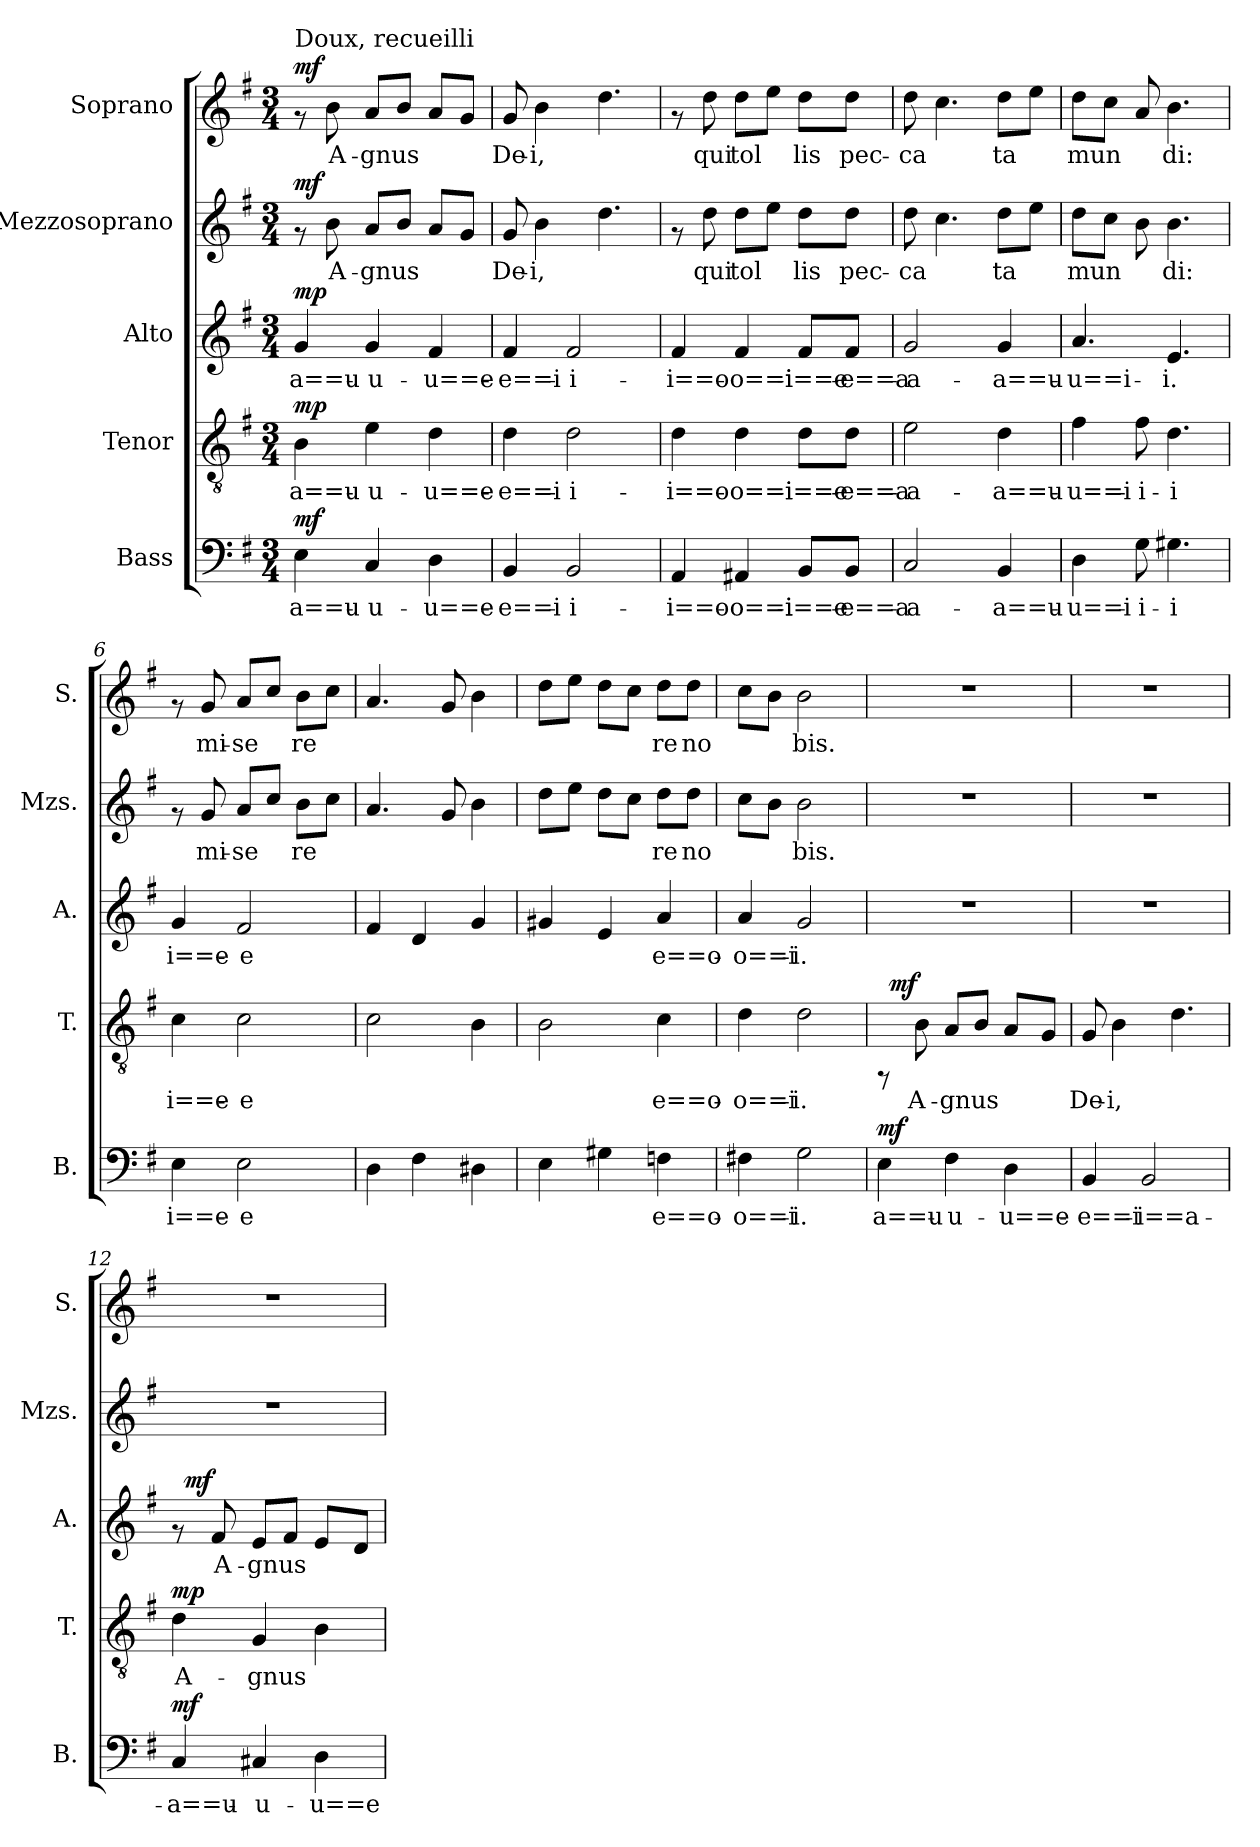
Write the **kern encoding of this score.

**kern	**text	**dynam	**kern	**text	**dynam	**kern	**text	**dynam	**kern	**text	**dynam	**kern	**text	**dynam
*part5	*part5	*part5	*part4	*part4	*part4	*part3	*part3	*part3	*part2	*part2	*part2	*part1	*part1	*part1
*staff5	*staff5	*staff5	*staff4	*staff4	*staff4	*staff3	*staff3	*staff3	*staff2	*staff2	*staff2	*staff1	*staff1	*staff1
*I"Bass	*	*	*I"Tenor	*	*	*I"Alto	*	*	*I"Mezzosoprano	*	*	*I"Soprano	*	*
*I'B.	*	*	*I'T.	*	*	*I'A.	*	*	*I'Mzs.	*	*	*I'S.	*	*
!!LO:PB:g=z
*stria5	*	*	*stria5	*	*	*stria5	*	*	*stria5	*	*	*stria5	*	*
*clefF4	*	*	*clefGv2	*	*	*clefG2	*	*	*clefG2	*	*	*clefG2	*	*
*k[f#]	*	*	*k[f#]	*	*	*k[f#]	*	*	*k[f#]	*	*	*k[f#]	*	*
*G:	*	*	*G:	*	*	*G:	*	*	*G:	*	*	*G:	*	*
*M3/4	*	*	*M3/4	*	*	*M3/4	*	*	*M3/4	*	*	*M3/4	*	*
*MM50	*	*	*MM50	*	*	*MM50	*	*	*MM50	*	*	*MM50	*	*
=1	=1	=1	=1	=1	=1	=1	=1	=1	=1	=1	=1	=1	=1	=1
!	!	!	!	!	!	!	!	!	!	!	!	!LO:TX:a:t=Doux, recueilli	!	!
!	!LO:LY:b:cj	!LO:DY:a	!	!LO:LY:b:cj	!LO:DY:a	!	!LO:LY:b:cj	!LO:DY:a	!	!	!LO:DY:a	!	!	!LO:DY:a
4E\	a==u-	mf	4B\	a==u-	mp	4g/	a==u-	mp	8rf	.	mf	8rf	.	mf
!	!	!	!	!	!	!	!	!	!	!LO:LY:b:cj	!	!	!LO:LY:b:cj	!
.	.	.	.	.	.	.	.	.	8b\	A-	.	8b\	A-	.
!	!LO:LY:b:cj	!	!	!LO:LY:b:cj	!	!	!LO:LY:b:cj	!	!	!LO:LY:b:cj	!	!	!LO:LY:b:cj	!
4C/	-u-	.	4e\	-u-	.	4g/	-u-	.	8a/L	-gnus	.	8a/L	-gnus	.
!	!	!	!	!	!	!	!	!	!	!LO:LY:b:cj	!	!	!LO:LY:b:cj	!
.	.	.	.	.	.	.	.	.	8b/J	.	.	8b/J	.	.
!	!LO:LY:b:cj	!	!	!LO:LY:b:cj	!	!	!LO:LY:b:cj	!	!	!LO:LY:b:cj	!	!	!LO:LY:b:cj	!
4D\	-u==e-	.	4d\	-u==e-	.	4f#/	-u==e-	.	8a/L	.	.	8a/L	.	.
!	!	!	!	!	!	!	!	!	!	!LO:LY:b:cj	!	!	!LO:LY:b:cj	!
.	.	.	.	.	.	.	.	.	8g/J	.	.	8g/J	.	.
=2	=2	=2	=2	=2	=2	=2	=2	=2	=2	=2	=2	=2	=2	=2
!	!LO:LY:b:cj	!	!	!LO:LY:b:cj	!	!	!LO:LY:b:cj	!	!	!LO:LY:b:cj	!	!	!LO:LY:b:cj	!
4BB/	-e==i-	.	4d\	-e==i-	.	4f#/	-e==i-	.	8g/	De-	.	8g/	De-	.
!	!	!	!	!	!	!	!	!	!	!LO:LY:b:cj	!	!	!LO:LY:b:cj	!
.	.	.	.	.	.	.	.	.	4b\	-i,	.	4b\	-i,	.
!	!LO:LY:b:cj	!	!	!LO:LY:b:cj	!	!	!LO:LY:b:cj	!	!	!	!	!	!	!
2BB/	-i-	.	2d\	-i-	.	2f#/	-i-	.	.	.	.	.	.	.
!	!	!	!	!	!	!	!	!	!	!LO:LY:b:cj	!	!	!LO:LY:b:cj	!
.	.	.	.	.	.	.	.	.	4.dd\	.	.	4.dd\	.	.
=3	=3	=3	=3	=3	=3	=3	=3	=3	=3	=3	=3	=3	=3	=3
!	!LO:LY:b:cj	!	!	!LO:LY:b:cj	!	!	!LO:LY:b:cj	!	!	!	!	!	!	!
4AA/	-i==o-	.	4d\	-i==o-	.	4f#/	-i==o-	.	8rf	.	.	8rf	.	.
!	!	!	!	!	!	!	!	!	!	!LO:LY:b:cj	!	!	!LO:LY:b:cj	!
.	.	.	.	.	.	.	.	.	8dd\	qui	.	8dd\	qui	.
!	!LO:LY:b:cj	!	!	!LO:LY:b:cj	!	!	!LO:LY:b:cj	!	!	!LO:LY:b:cj	!	!	!LO:LY:b:cj	!
4AA#X/	-o==i-	.	4d\	-o==i-	.	4f#/	-o==i-	.	8dd\L	tol-	.	8dd\L	tol-	.
!	!	!	!	!	!	!	!	!	!	!LO:LY:b:cj	!	!	!LO:LY:b:cj	!
.	.	.	.	.	.	.	.	.	8ee\J	--	.	8ee\J	--	.
!	!LO:LY:b:cj	!	!	!LO:LY:b:cj	!	!	!LO:LY:b:cj	!	!	!LO:LY:b:cj	!	!	!LO:LY:b:cj	!
8BB/L	-i==e-	.	8d\L	-i==e-	.	8f#/L	-i==e-	.	8dd\L	-lis	.	8dd\L	-lis	.
!	!LO:LY:b:cj	!	!	!LO:LY:b:cj	!	!	!LO:LY:b:cj	!	!	!LO:LY:b:cj	!	!	!LO:LY:b:cj	!
8BB/J	-e==a-	.	8d\J	-e==a-	.	8f#/J	-e==a-	.	8dd\J	pec-	.	8dd\J	pec-	.
=4	=4	=4	=4	=4	=4	=4	=4	=4	=4	=4	=4	=4	=4	=4
!	!LO:LY:b:cj	!	!	!LO:LY:b:cj	!	!	!LO:LY:b:cj	!	!	!LO:LY:b:cj	!	!	!LO:LY:b:cj	!
2C/	-a-	.	2e\	-a-	.	2g/	-a-	.	8dd\	-ca-	.	8dd\	-ca-	.
!	!	!	!	!	!	!	!	!	!	!LO:LY:b:cj	!	!	!LO:LY:b:cj	!
.	.	.	.	.	.	.	.	.	4.cc\	--	.	4.cc\	--	.
!	!LO:LY:b:cj	!	!	!LO:LY:b:cj	!	!	!LO:LY:b:cj	!	!	!LO:LY:b:cj	!	!	!LO:LY:b:cj	!
4BB/	-a==u-	.	4d\	-a==u-	.	4g/	-a==u-	.	8dd\L	-ta	.	8dd\L	-ta	.
!	!	!	!	!	!	!	!	!	!	!LO:LY:b:cj	!	!	!LO:LY:b:cj	!
.	.	.	.	.	.	.	.	.	8ee\J	.	.	8ee\J	.	.
=5	=5	=5	=5	=5	=5	=5	=5	=5	=5	=5	=5	=5	=5	=5
!	!LO:LY:b:cj	!	!	!LO:LY:b:cj	!	!	!LO:LY:b:cj	!	!	!LO:LY:b:cj	!	!	!LO:LY:b:cj	!
4D\	-u==i-	.	4f#\	-u==i-	.	4.a/	-u==i-	.	8dd\L	mun-	.	8dd\L	mun-	.
!	!	!	!	!	!	!	!	!	!	!LO:LY:b:cj	!	!	!LO:LY:b:cj	!
.	.	.	.	.	.	.	.	.	8cc\J	--	.	8cc\J	--	.
!	!LO:LY:b:cj	!	!	!LO:LY:b:cj	!	!	!	!	!	!LO:LY:b:cj	!	!	!LO:LY:b:cj	!
8G\	-i-	.	8f#\	-i-	.	.	.	.	8b\	--	.	8a/	--	.
!	!LO:LY:b:cj	!	!	!LO:LY:b:cj	!	!	!LO:LY:b:cj	!	!	!LO:LY:b:cj	!	!	!LO:LY:b:cj	!
4.G#X\	-i	.	4.d\	-i	.	4.e/	-i.	.	4.b\	-di:	.	4.b\	-di:	.
!!LO:PB:g=z
=6	=6	=6	=6	=6	=6	=6	=6	=6	=6	=6	=6	=6	=6	=6
!	!LO:LY:b:cj	!	!	!LO:LY:b:cj	!	!	!LO:LY:b:cj	!	!	!	!	!	!	!
4E\	i==e-	.	4c\	i==e-	.	4g/	i==e-	.	8rf	.	.	8rf	.	.
!	!	!	!	!	!	!	!	!	!	!LO:LY:b:cj	!	!	!LO:LY:b:cj	!
.	.	.	.	.	.	.	.	.	8g/	mi-	.	8g/	mi-	.
!	!LO:LY:b:cj	!	!	!LO:LY:b:cj	!	!	!LO:LY:b:cj	!	!	!LO:LY:b:cj	!	!	!LO:LY:b:cj	!
2E\	-e-	.	2c\	-e-	.	2f#/	-e-	.	8a/L	-se-	.	8a/L	-se-	.
!	!	!	!	!	!	!	!	!	!	!LO:LY:b:cj	!	!	!LO:LY:b:cj	!
.	.	.	.	.	.	.	.	.	8cc/J	--	.	8cc/J	--	.
!	!	!	!	!	!	!	!	!	!	!LO:LY:b:cj	!	!	!LO:LY:b:cj	!
.	.	.	.	.	.	.	.	.	8b\L	-re-	.	8b\L	-re-	.
!	!	!	!	!	!	!	!	!	!	!LO:LY:b:cj	!	!	!LO:LY:b:cj	!
.	.	.	.	.	.	.	.	.	8cc\J	--	.	8cc\J	--	.
=7	=7	=7	=7	=7	=7	=7	=7	=7	=7	=7	=7	=7	=7	=7
!	!LO:LY:b:cj	!	!	!LO:LY:b:cj	!	!	!LO:LY:b:cj	!	!	!LO:LY:b:cj	!	!	!LO:LY:b:cj	!
4D\	--	.	2c\	--	.	4f#/	--	.	4.a/	--	.	4.a/	--	.
!	!LO:LY:b:cj	!	!	!	!	!	!LO:LY:b:cj	!	!	!	!	!	!	!
4F#\	--	.	.	.	.	4d/	--	.	.	.	.	.	.	.
!	!	!	!	!	!	!	!	!	!	!LO:LY:b:cj	!	!	!LO:LY:b:cj	!
.	.	.	.	.	.	.	.	.	8g/	--	.	8g/	--	.
!	!LO:LY:b:cj	!	!	!LO:LY:b:cj	!	!	!LO:LY:b:cj	!	!	!LO:LY:b:cj	!	!	!LO:LY:b:cj	!
4D#X\	--	.	4B\	--	.	4g/	--	.	4b\	--	.	4b\	--	.
=8	=8	=8	=8	=8	=8	=8	=8	=8	=8	=8	=8	=8	=8	=8
!	!LO:LY:b:cj	!	!	!LO:LY:b:cj	!	!	!LO:LY:b:cj	!	!	!LO:LY:b:cj	!	!	!LO:LY:b:cj	!
4E\	--	.	2B\	--	.	4g#X/	--	.	8dd\L	--	.	8dd\L	--	.
!	!	!	!	!	!	!	!	!	!	!LO:LY:b:cj	!	!	!LO:LY:b:cj	!
.	.	.	.	.	.	.	.	.	8ee\J	--	.	8ee\J	--	.
!	!LO:LY:b:cj	!	!	!	!	!	!LO:LY:b:cj	!	!	!LO:LY:b:cj	!	!	!LO:LY:b:cj	!
4G#X\	--	.	.	.	.	4e/	--	.	8dd\L	--	.	8dd\L	--	.
!	!	!	!	!	!	!	!	!	!	!LO:LY:b:cj	!	!	!LO:LY:b:cj	!
.	.	.	.	.	.	.	.	.	8cc\J	--	.	8cc\J	--	.
!	!LO:LY:b:cj	!	!	!LO:LY:b:cj	!	!	!LO:LY:b:cj	!	!	!LO:LY:b:cj	!	!	!LO:LY:b:cj	!
4Fn\	-e==o-	.	4c\	-e==o-	.	4a/	-e==o-	.	8dd\L	-re	.	8dd\L	-re	.
!	!	!	!	!	!	!	!	!	!	!LO:LY:b:cj	!	!	!LO:LY:b:cj	!
.	.	.	.	.	.	.	.	.	8dd\J	no-	.	8dd\J	no-	.
=9	=9	=9	=9	=9	=9	=9	=9	=9	=9	=9	=9	=9	=9	=9
!	!LO:LY:b:cj	!	!	!LO:LY:b:cj	!	!	!LO:LY:b:cj	!	!	!LO:LY:b:cj	!	!	!LO:LY:b:cj	!
4F#X\	-o==i-	.	4d\	-o==i-	.	4a/	-o==i-	.	8cc\L	--	.	8cc\L	--	.
!	!	!	!	!	!	!	!	!	!	!LO:LY:b:cj	!	!	!LO:LY:b:cj	!
.	.	.	.	.	.	.	.	.	8b\J	--	.	8b\J	--	.
!	!LO:LY:b:cj	!	!	!LO:LY:b:cj	!	!	!LO:LY:b:cj	!	!	!LO:LY:b:cj	!	!	!LO:LY:b:cj	!
2G\	-i.	.	2d\	-i.	.	2g/	-i.	.	2b\	-bis.	.	2b\	-bis.	.
=10	=10	=10	=10	=10	=10	=10	=10	=10	=10	=10	=10	=10	=10	=10
!	!LO:LY:b:cj	!LO:DY:a	!	!	!	!	!	!	!	!	!	!	!	!
*	*	*	*^	*	*	*	*	*	*	*	*	*	*	*
4E\	a==u-	mf	8rFF	32ryy	.	.	2.r	.	.	2.r	.	.	2.r	.	.
!	!	!	!	!	!	!LO:DY:a	!	!	!	!	!	!	!	!	!
.	.	.	.	2ryy	.	mf	.	.	.	.	.	.	.	.	.
!	!	!	!	!	!LO:LY:b:cj	!	!	!	!	!	!	!	!	!	!
.	.	.	8B\	.	A-	.	.	.	.	.	.	.	.	.	.
!	!LO:LY:b:cj	!	!	!	!LO:LY:b:cj	!	!	!	!	!	!	!	!	!	!
4F#\	-u-	.	8A/L	.	-gnus	.	.	.	.	.	.	.	.	.	.
!	!	!	!	!	!LO:LY:b:cj	!	!	!	!	!	!	!	!	!	!
.	.	.	8B/J	.	.	.	.	.	.	.	.	.	.	.	.
!	!LO:LY:b:cj	!	!	!	!LO:LY:b:cj	!	!	!	!	!	!	!	!	!	!
4D\	-u==e-	.	8A/L	.	.	.	.	.	.	.	.	.	.	.	.
.	.	.	.	8..ryy	.	.	.	.	.	.	.	.	.	.	.
!	!	!	!	!	!LO:LY:b:cj	!	!	!	!	!	!	!	!	!	!
.	.	.	8G/J	.	.	.	.	.	.	.	.	.	.	.	.
=11	=11	=11	=11	=11	=11	=11	=11	=11	=11	=11	=11	=11	=11	=11	=11
!	!LO:LY:b:cj	!	!	!	!LO:LY:b:cj	!	!	!	!	!	!	!	!	!	!
*	*	*	*v	*v	*	*	*	*	*	*	*	*	*	*	*
4BB/	-e==i-	.	8G/	De-	.	2.r	.	.	2.r	.	.	2.r	.	.
!	!	!	!	!LO:LY:b:cj	!	!	!	!	!	!	!	!	!	!
.	.	.	4B\	-i,	.	.	.	.	.	.	.	.	.	.
!	!LO:LY:b:cj	!	!	!	!	!	!	!	!	!	!	!	!	!
2BB/	-i==a-	.	.	.	.	.	.	.	.	.	.	.	.	.
!	!	!	!	!LO:LY:b:cj	!	!	!	!	!	!	!	!	!	!
.	.	.	4.d\	.	.	.	.	.	.	.	.	.	.	.
!!LO:PB:g=z
=12	=12	=12	=12	=12	=12	=12	=12	=12	=12	=12	=12	=12	=12	=12
!	!LO:LY:b:cj	!LO:DY:a	!	!LO:LY:b:cj	!LO:DY:a	!	!	!	!	!	!	!	!	!
*	*	*	*	*	*	*^	*	*	*	*	*	*	*	*
4C/	-a==u-	mf	4d\	A-	mp	8rf	32ryy	.	.	2.r	.	.	2.r	.	.
!	!	!	!	!	!	!	!	!	!LO:DY:a	!	!	!	!	!	!
.	.	.	.	.	.	.	2ryy	.	mf	.	.	.	.	.	.
!	!	!	!	!	!	!	!	!LO:LY:b:cj	!	!	!	!	!	!	!
.	.	.	.	.	.	8f#/	.	A-	.	.	.	.	.	.	.
!	!LO:LY:b:cj	!	!	!LO:LY:b:cj	!	!	!	!LO:LY:b:cj	!	!	!	!	!	!	!
4C#X/	-u-	.	4G/	-gnus	.	8e/L	.	-gnus	.	.	.	.	.	.	.
!	!	!	!	!	!	!	!	!LO:LY:b:cj	!	!	!	!	!	!	!
.	.	.	.	.	.	8f#/J	.	.	.	.	.	.	.	.	.
!	!LO:LY:b:cj	!	!	!LO:LY:b:cj	!	!	!	!LO:LY:b:cj	!	!	!	!	!	!	!
4D\	-u==e-	.	4B\	.	.	8e/L	.	.	.	.	.	.	.	.	.
.	.	.	.	.	.	.	8..ryy	.	.	.	.	.	.	.	.
!	!	!	!	!	!	!	!	!LO:LY:b:cj	!	!	!	!	!	!	!
.	.	.	.	.	.	8d/J	.	.	.	.	.	.	.	.	.
*	*	*	*	*	*	*v	*v	*	*	*	*	*	*	*	*
=	=	=	=	=	=	=	=	=	=	=	=	=	=	=
*-	*-	*-	*-	*-	*-	*-	*-	*-	*-	*-	*-	*-	*-	*-
